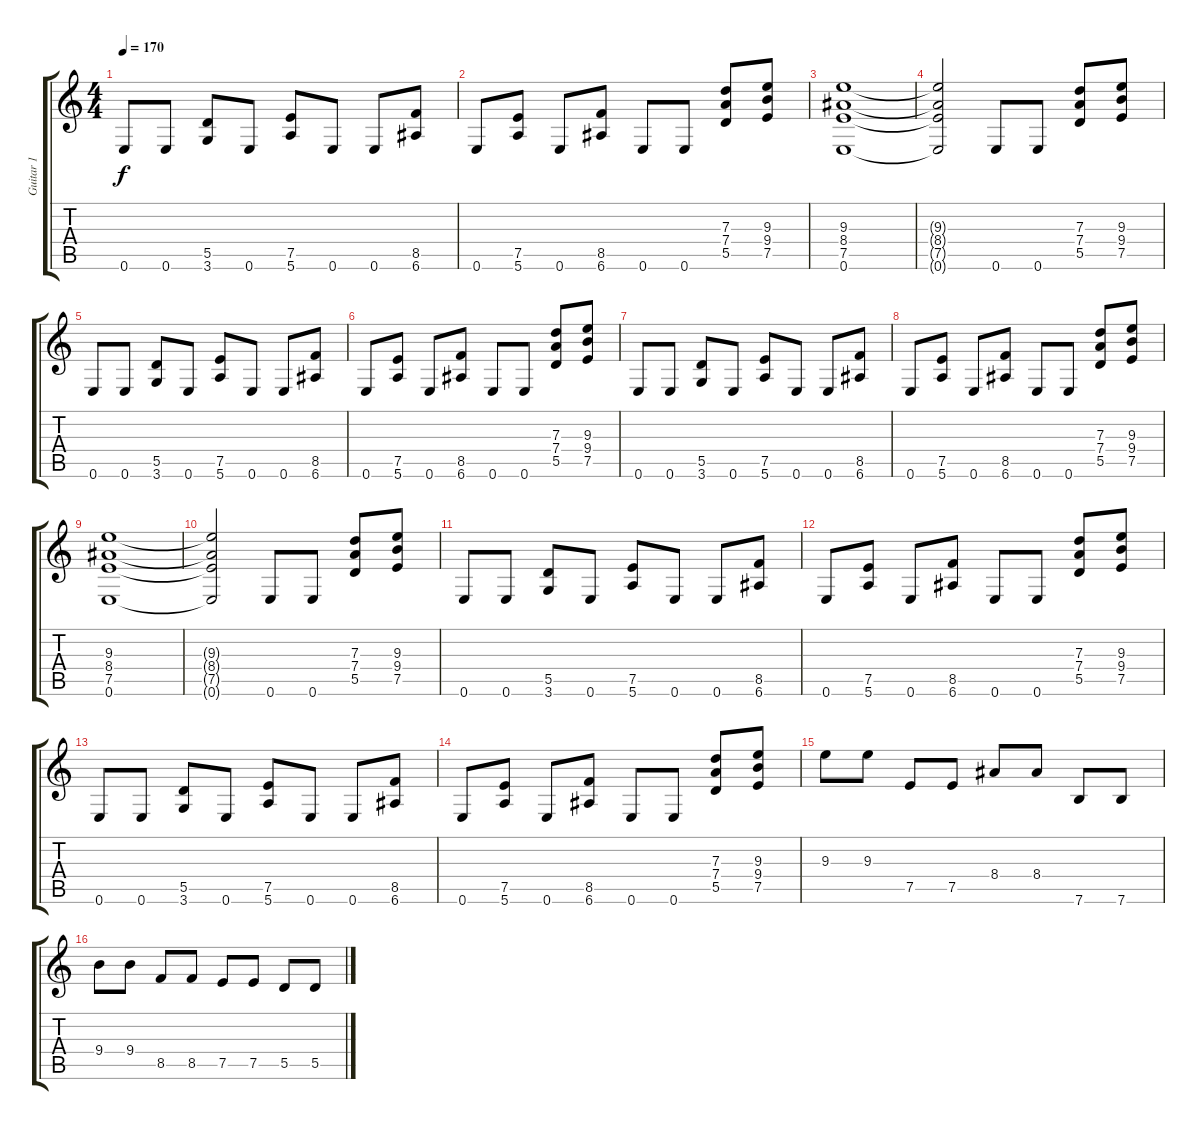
\track ("Guitar 1" "Guitar 1") {instrument distortionguitar}
\staff {score tabs}
\tuning (E4 B3 G3 D3 A2 E2) {hide}
\ts (4 4)
\tempo 170
\clef g2
\ks c
0.6.8{dy f} 0.6.8 (5.5 3.6).8 0.6.8 (7.5 5.6).8 0.6.8 0.6.8 (8.5 6.6).8 |
0.6.8 (7.5 5.6).8 0.6.8 (8.5 6.6).8 0.6.8 0.6.8 (7.3 7.4 5.5).8 (9.3 9.4 7.5).8 |
(9.3 8.4 7.5 0.6).1 |
(9.3{t} 8.4{t} 7.5{t} 0.6{t}).2 0.6.8 0.6.8 (7.3 7.4 5.5).8 (9.3 9.4 7.5).8 |
0.6.8 0.6.8 (5.5 3.6).8 0.6.8 (7.5 5.6).8 0.6.8 0.6.8 (8.5 6.6).8 |
0.6.8 (7.5 5.6).8 0.6.8 (8.5 6.6).8 0.6.8 0.6.8 (7.3 7.4 5.5).8 (9.3 9.4 7.5).8 |
0.6.8 0.6.8 (5.5 3.6).8 0.6.8 (7.5 5.6).8 0.6.8 0.6.8 (8.5 6.6).8 |
0.6.8 (7.5 5.6).8 0.6.8 (8.5 6.6).8 0.6.8 0.6.8 (7.3 7.4 5.5).8 (9.3 9.4 7.5).8 |
(9.3 8.4 7.5 0.6).1 |
(9.3{t} 8.4{t} 7.5{t} 0.6{t}).2 0.6.8 0.6.8 (7.3 7.4 5.5).8 (9.3 9.4 7.5).8 |
0.6.8 0.6.8 (5.5 3.6).8 0.6.8 (7.5 5.6).8 0.6.8 0.6.8 (8.5 6.6).8 |
0.6.8 (7.5 5.6).8 0.6.8 (8.5 6.6).8 0.6.8 0.6.8 (7.3 7.4 5.5).8 (9.3 9.4 7.5).8 |
0.6.8 0.6.8 (5.5 3.6).8 0.6.8 (7.5 5.6).8 0.6.8 0.6.8 (8.5 6.6).8 |
0.6.8 (7.5 5.6).8 0.6.8 (8.5 6.6).8 0.6.8 0.6.8 (7.3 7.4 5.5).8 (9.3 9.4 7.5).8 |
9.3.8 9.3.8 7.5.8 7.5.8 8.4.8 8.4.8 7.6.8 7.6.8 |
9.4.8 9.4.8 8.5.8 8.5.8 7.5.8 7.5.8 5.5.8 5.5.8
